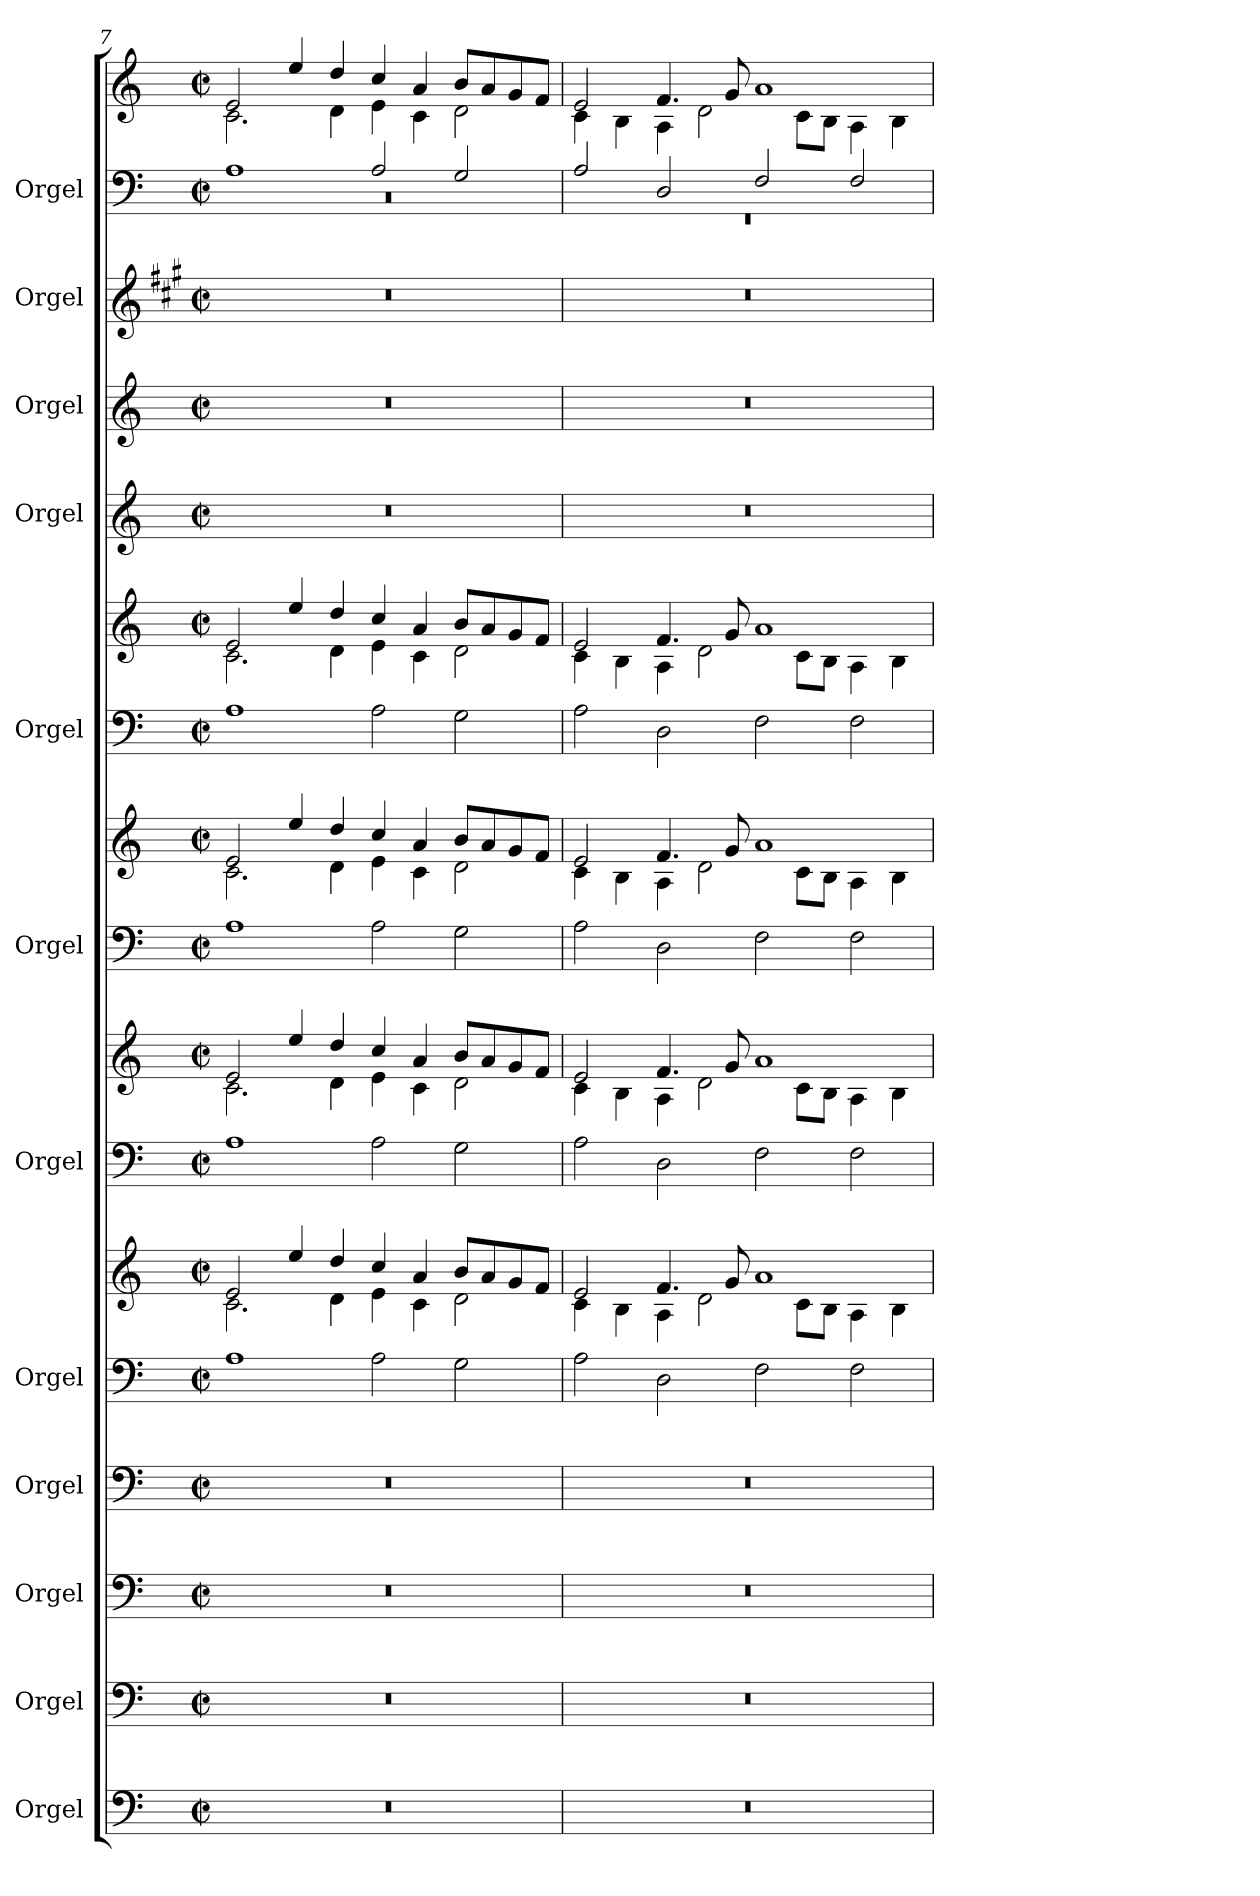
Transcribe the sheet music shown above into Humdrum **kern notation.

**kern	**kern	**kern	**kern	**kern	**kern	**kern	**kern	**kern	**kern	**kern	**kern	**kern	**kern	**kern	**kern	**kern
*part12	*part11	*part10	*part9	*part8	*part8	*part7	*part7	*part6	*part6	*part5	*part5	*part4	*part3	*part2	*part1	*part1
*staff17	*staff16	*staff15	*staff14	*staff13	*staff12	*staff11	*staff10	*staff9	*staff8	*staff7	*staff6	*staff5	*staff4	*staff3	*staff2	*staff1
*I"Orgel	*I"Orgel	*I"Orgel	*I"Orgel	*I"Orgel	*	*I"Orgel	*	*I"Orgel	*	*I"Orgel	*	*I"Orgel	*I"Orgel	*I"Orgel	*I"Orgel	*
*I'Org.	*I'Org.	*I'Org.	*I'Org.	*I'Org.	*	*I'Org.	*	*I'Org.	*	*I'Org.	*	*I'Org.	*I'Org.	*I'Org.	*	*
*clefF4	*clefF4	*clefF4	*clefF4	*clefF4	*clefG2	*clefF4	*clefG2	*clefF4	*clefG2	*clefF4	*clefG2	*clefG2	*clefG2	*clefG2	*clefF4	*clefG2
*	*	*	*	*	*	*	*	*	*	*	*	*	*	*ITrd5c9	*	*
*k[]	*k[]	*k[]	*k[]	*k[]	*k[]	*k[]	*k[]	*k[]	*k[]	*k[]	*k[]	*k[]	*k[]	*k[]	*k[]	*k[]
*M4/2	*M4/2	*M4/2	*M4/2	*M4/2	*M4/2	*M4/2	*M4/2	*M4/2	*M4/2	*M4/2	*M4/2	*M4/2	*M4/2	*M4/2	*M4/2	*M4/2
*met(c|)	*met(c|)	*met(c|)	*met(c|)	*met(c|)	*met(c|)	*met(c|)	*met(c|)	*met(c|)	*met(c|)	*met(c|)	*met(c|)	*met(c|)	*met(c|)	*met(c|)	*met(c|)	*met(c|)
=7	=7	=7	=7	=7	=7	=7	=7	=7	=7	=7	=7	=7	=7	=7	=7	=7
*	*	*	*	*	*^	*	*^	*	*^	*	*^	*	*	*	*^	*^
0r	0r	0r	0r	1A	2e/	2.c\	1A	2e/	2.c\	1A	2e/	2.c\	1A	2e/	2.c\	0r	0r	0r	1A	0r	2e/	2.c\
.	.	.	.	.	4ee/	.	.	4ee/	.	.	4ee/	.	.	4ee/	.	.	.	.	.	.	4ee/	.
.	.	.	.	.	4dd/	4d\	.	4dd/	4d\	.	4dd/	4d\	.	4dd/	4d\	.	.	.	.	.	4dd/	4d\
.	.	.	.	2A\	4cc/	4e\	2A\	4cc/	4e\	2A\	4cc/	4e\	2A\	4cc/	4e\	.	.	.	2A/	.	4cc/	4e\
.	.	.	.	.	4a/	4c\	.	4a/	4c\	.	4a/	4c\	.	4a/	4c\	.	.	.	.	.	4a/	4c\
.	.	.	.	2G\	8b/L	2d\	2G\	8b/L	2d\	2G\	8b/L	2d\	2G\	8b/L	2d\	.	.	.	2G/	.	8b/L	2d\
.	.	.	.	.	8a/	.	.	8a/	.	.	8a/	.	.	8a/	.	.	.	.	.	.	8a/	.
.	.	.	.	.	8g/	.	.	8g/	.	.	8g/	.	.	8g/	.	.	.	.	.	.	8g/	.
.	.	.	.	.	8f/J	.	.	8f/J	.	.	8f/J	.	.	8f/J	.	.	.	.	.	.	8f/J	.
!!LO:LB:g=z	!!
=8	=8	=8	=8	=8	=8	=8	=8	=8	=8	=8	=8	=8	=8	=8	=8	=8	=8	=8	=8	=8	=8	=8
0r	0r	0r	0r	2A\	2e/	4c\	2A\	2e/	4c\	2A\	2e/	4c\	2A\	2e/	4c\	0r	0r	0r	2A/	0r	2e/	4c\
.	.	.	.	.	.	4B\	.	.	4B\	.	.	4B\	.	.	4B\	.	.	.	.	.	.	4B\
.	.	.	.	2D\	4.f/	4A\	2D\	4.f/	4A\	2D\	4.f/	4A\	2D\	4.f/	4A\	.	.	.	2D/	.	4.f/	4A\
.	.	.	.	.	.	2d\	.	.	2d\	.	.	2d\	.	.	2d\	.	.	.	.	.	.	2d\
.	.	.	.	.	8g/	.	.	8g/	.	.	8g/	.	.	8g/	.	.	.	.	.	.	8g/	.
.	.	.	.	2F\	1a	.	2F\	1a	.	2F\	1a	.	2F\	1a	.	.	.	.	2F/	.	1a	.
.	.	.	.	.	.	8c\L	.	.	8c\L	.	.	8c\L	.	.	8c\L	.	.	.	.	.	.	8c\L
.	.	.	.	.	.	8B\J	.	.	8B\J	.	.	8B\J	.	.	8B\J	.	.	.	.	.	.	8B\J
.	.	.	.	2F\	.	4A\	2F\	.	4A\	2F\	.	4A\	2F\	.	4A\	.	.	.	2F/	.	.	4A\
.	.	.	.	.	.	4B\	.	.	4B\	.	.	4B\	.	.	4B\	.	.	.	.	.	.	4B\
*	*	*	*	*	*	*	*	*	*	*	*	*	*	*	*	*	*	*	*v	*v	*	*
*	*	*	*	*	*v	*v	*	*v	*v	*	*v	*v	*	*v	*v	*	*	*	*	*v	*v
=	=	=	=	=	=	=	=	=	=	=	=	=	=	=	=	=
*-	*-	*-	*-	*-	*-	*-	*-	*-	*-	*-	*-	*-	*-	*-	*-	*-
